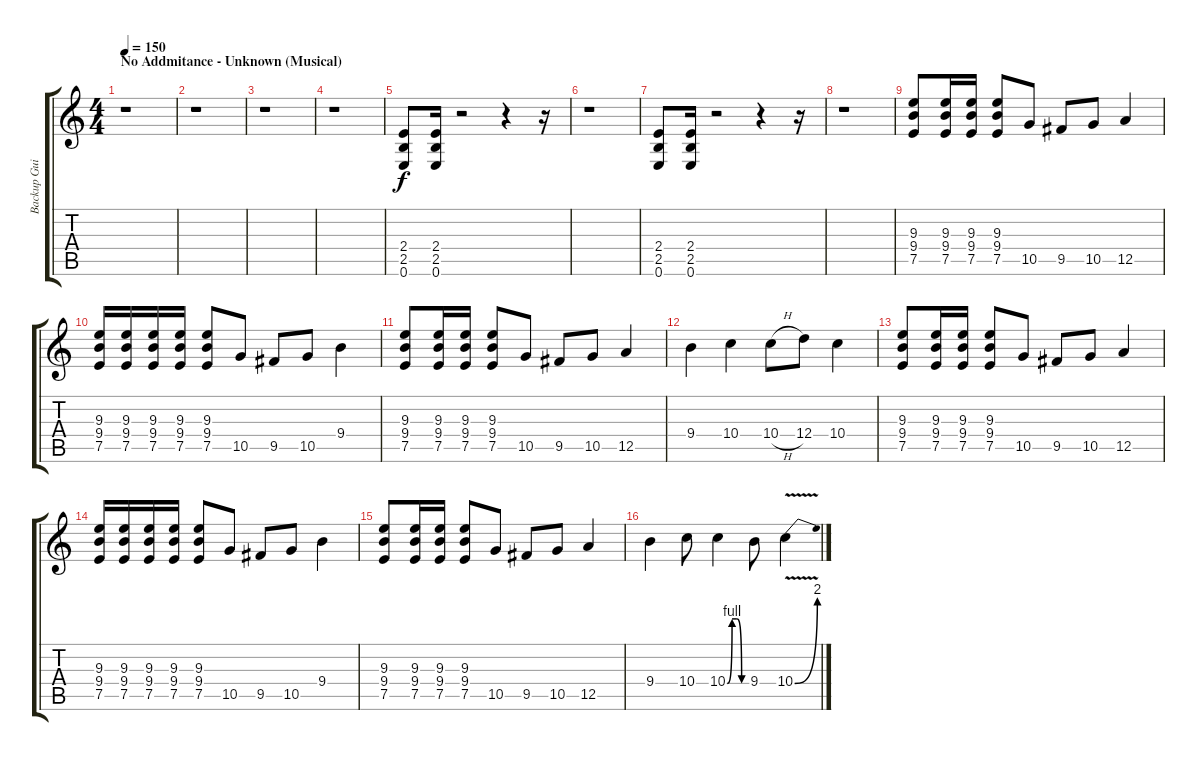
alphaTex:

\track ("Backup Guitar" "Backup Gui") {instrument distortionguitar}
\staff {score tabs}
\tuning (E4 B3 G3 D3 A2 E2) {hide}
\ts (4 4)
\section ("" "No Addmitance - Unknown (Musical)")
\tempo 150
\clef g2
\ks c
r.1{dy f instrument distortionguitar} |
r.1 |
r.1 |
r.1 |
(2.4 2.5 0.6).8 (2.4 2.5 0.6).16 r.2 r.4 r.16 |
r.1 |
(2.4 2.5 0.6).8 (2.4 2.5 0.6).16 r.2 r.4 r.16 |
r.1 |
(9.3 9.4 7.5).8 (9.3 9.4 7.5).16 (9.3 9.4 7.5).16 (9.3 9.4 7.5).8 10.5.8 9.5.8 10.5.8 12.5.4 |
(9.3 9.4 7.5).16 (9.3 9.4 7.5).16 (9.3 9.4 7.5).16 (9.3 9.4 7.5).16 (9.3 9.4 7.5).8 10.5.8 9.5.8 10.5.8 9.4.4 |
(9.3 9.4 7.5).8 (9.3 9.4 7.5).16 (9.3 9.4 7.5).16 (9.3 9.4 7.5).8 10.5.8 9.5.8 10.5.8 12.5.4 |
9.4.4 10.4.4 10.4{h}.8 12.4.8 10.4.4 |
(9.3 9.4 7.5).8 (9.3 9.4 7.5).16 (9.3 9.4 7.5).16 (9.3 9.4 7.5).8 10.5.8 9.5.8 10.5.8 12.5.4 |
(9.3 9.4 7.5).16 (9.3 9.4 7.5).16 (9.3 9.4 7.5).16 (9.3 9.4 7.5).16 (9.3 9.4 7.5).8 10.5.8 9.5.8 10.5.8 9.4.4 |
(9.3 9.4 7.5).8 (9.3 9.4 7.5).16 (9.3 9.4 7.5).16 (9.3 9.4 7.5).8 10.5.8 9.5.8 10.5.8 12.5.4 |
9.4.4 10.4.8 10.4{be (custom 0 0 15 4 30 4 45 0 60 0)}.4 9.4.8 10.4{be (bend 0 0 60 8) v}.4
